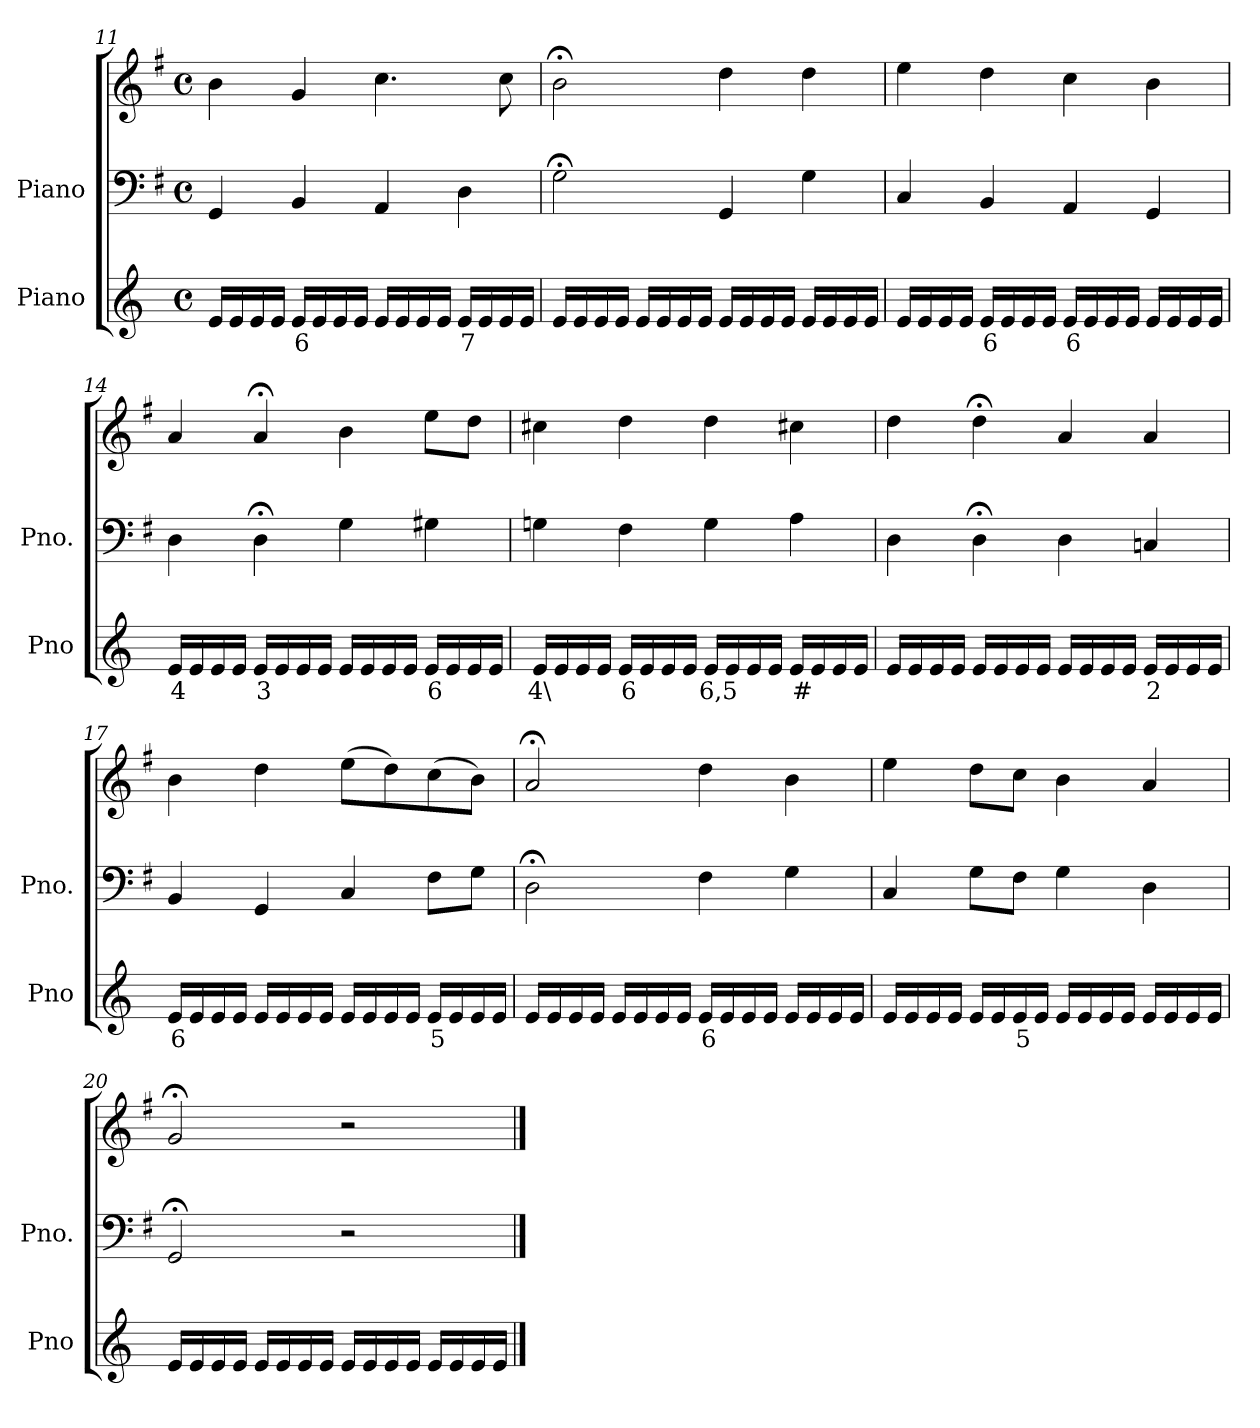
**kern	**text	**kern	**kern
*part2	*part2	*part1	*part1
*staff3	*staff3	*staff2	*staff1
*I"Piano	*	*I"Piano	*
*I'Pno	*	*I'Pno.	*
*clefG2	*	*clefF4	*clefG2
*k[]	*	*k[f#]	*k[f#]
*M4/4	*	*M4/4	*M4/4
*met(c)	*	*met(c)	*met(c)
=11	=11	=11	=11
16e/LL	.	4GG/	4b\
16e/	.	.	.
16e/	.	.	.
16e/JJ	.	.	.
!	!LO:LY:b	!	!
16e/LL	6	4BB/	4g/
16e/	.	.	.
16e/	.	.	.
16e/JJ	.	.	.
16e/LL	.	4AA/	4.cc\
16e/	.	.	.
16e/	.	.	.
16e/JJ	.	.	.
!	!LO:LY:b	!	!
16e/LL	7	4D\	.
16e/	.	.	.
16e/	.	.	8cc\
16e/JJ	.	.	.
=12	=12	=12	=12
16e/LL	.	2G;<\	2b;<\
16e/	.	.	.
16e/	.	.	.
16e/JJ	.	.	.
16e/LL	.	.	.
16e/	.	.	.
16e/	.	.	.
16e/JJ	.	.	.
16e/LL	.	4GG/	4dd\
16e/	.	.	.
16e/	.	.	.
16e/JJ	.	.	.
16e/LL	.	4G\	4dd\
16e/	.	.	.
16e/	.	.	.
16e/JJ	.	.	.
=13	=13	=13	=13
16e/LL	.	4C/	4ee\
16e/	.	.	.
16e/	.	.	.
16e/JJ	.	.	.
!	!LO:LY:b	!	!
16e/LL	6	4BB/	4dd\
16e/	.	.	.
16e/	.	.	.
16e/JJ	.	.	.
!	!LO:LY:b	!	!
16e/LL	6	4AA/	4cc\
16e/	.	.	.
16e/	.	.	.
16e/JJ	.	.	.
16e/LL	.	4GG/	4b\
16e/	.	.	.
16e/	.	.	.
16e/JJ	.	.	.
=14	=14	=14	=14
!	!LO:LY:b	!	!
16e/LL	4	4D\	4a/
16e/	.	.	.
16e/	.	.	.
16e/JJ	.	.	.
!	!LO:LY:b	!	!
16e/LL	3	4D;<\	4a;</
16e/	.	.	.
16e/	.	.	.
16e/JJ	.	.	.
16e/LL	.	4G\	4b\
16e/	.	.	.
16e/	.	.	.
16e/JJ	.	.	.
!	!LO:LY:b	!	!
16e/LL	6	4G#X\	8ee\L
16e/	.	.	.
16e/	.	.	8dd\J
16e/JJ	.	.	.
=15	=15	=15	=15
!	!LO:LY:b	!	!
16e/LL	4\	4Gn\	4cc#X\
16e/	.	.	.
16e/	.	.	.
16e/JJ	.	.	.
!	!LO:LY:b	!	!
16e/LL	6	4F#\	4dd\
16e/	.	.	.
16e/	.	.	.
16e/JJ	.	.	.
!	!LO:LY:b	!	!
16e/LL	6,5	4G\	4dd\
16e/	.	.	.
16e/	.	.	.
16e/JJ	.	.	.
!	!LO:LY:b	!	!
16e/LL	#	4A\	4cc#X\
16e/	.	.	.
16e/	.	.	.
16e/JJ	.	.	.
=16	=16	=16	=16
16e/LL	.	4D\	4dd\
16e/	.	.	.
16e/	.	.	.
16e/JJ	.	.	.
16e/LL	.	4D;<\	4dd;<\
16e/	.	.	.
16e/	.	.	.
16e/JJ	.	.	.
16e/LL	.	4D\	4a/
16e/	.	.	.
16e/	.	.	.
16e/JJ	.	.	.
!	!LO:LY:b	!	!
16e/LL	2	4Cn/	4a/
16e/	.	.	.
16e/	.	.	.
16e/JJ	.	.	.
=17	=17	=17	=17
!	!LO:LY:b	!	!
16e/LL	6	4BB/	4b\
16e/	.	.	.
16e/	.	.	.
16e/JJ	.	.	.
16e/LL	.	4GG/	4dd\
16e/	.	.	.
16e/	.	.	.
16e/JJ	.	.	.
16e/LL	.	4C/	(>8ee\L
16e/	.	.	.
16e/	.	.	8dd\)
16e/JJ	.	.	.
!	!LO:LY:b	!	!
16e/LL	5	8F#\L	(>8cc\
16e/	.	.	.
16e/	.	8G\J	8b\J)
16e/JJ	.	.	.
=18	=18	=18	=18
16e/LL	.	2D;<\	2a;</
16e/	.	.	.
16e/	.	.	.
16e/JJ	.	.	.
16e/LL	.	.	.
16e/	.	.	.
16e/	.	.	.
16e/JJ	.	.	.
!	!LO:LY:b	!	!
16e/LL	6	4F#\	4dd\
16e/	.	.	.
16e/	.	.	.
16e/JJ	.	.	.
16e/LL	.	4G\	4b\
16e/	.	.	.
16e/	.	.	.
16e/JJ	.	.	.
=19	=19	=19	=19
16e/LL	.	4C/	4ee\
16e/	.	.	.
16e/	.	.	.
16e/JJ	.	.	.
16e/LL	.	8G\L	8dd\L
16e/	.	.	.
!	!LO:LY:b	!	!
16e/	5	8F#\J	8cc\J
16e/JJ	.	.	.
16e/LL	.	4G\	4b\
16e/	.	.	.
16e/	.	.	.
16e/JJ	.	.	.
16e/LL	.	4D\	4a/
16e/	.	.	.
16e/	.	.	.
16e/JJ	.	.	.
=20	=20	=20	=20
16e/LL	.	2GG;</	2g;</
16e/	.	.	.
16e/	.	.	.
16e/JJ	.	.	.
16e/LL	.	.	.
16e/	.	.	.
16e/	.	.	.
16e/JJ	.	.	.
16e/LL	.	2r	2r
16e/	.	.	.
16e/	.	.	.
16e/JJ	.	.	.
16e/LL	.	.	.
16e/	.	.	.
16e/	.	.	.
16e/JJ	.	.	.
==	==	==	==
*-	*-	*-	*-
